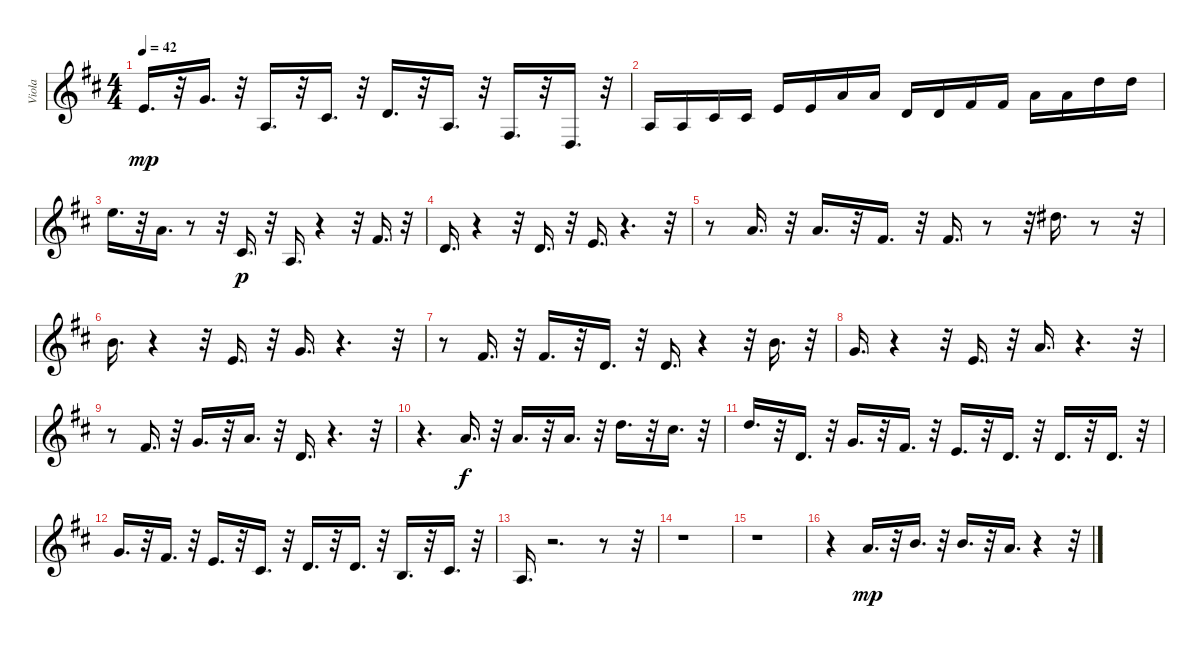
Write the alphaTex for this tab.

\track ("Viola" "Viola") {instrument viola}
\staff {score}
\tuning (E4 B3 G3 D3 A2 E2) {hide}
\ts (4 4)
\tempo 42
\clef g2
\ks d
0.1.16{d dy mp} r.32 3.1.16{d} r.32 2.3.16{d} r.32 2.2.16{d} r.32 3.2.16{d} r.32 2.3.16{d} r.32 4.4.16{d} r.32 0.4.16{d} r.32 |
2.3.16 2.3.16 2.2.16 2.2.16 0.1.16 0.1.16 5.1.16 5.1.16 3.2.16 3.2.16 2.1.16 2.1.16 5.1.16 5.1.16 10.1.16 10.1.16 |
12.1.16{d} r.32 10.2.16{d} r.8 r.32 11.4.16{d dy p} r.32 12.5.16{d} r.4 r.32 11.3.16{d} r.32 |
12.4.16{d} r.4 r.32 12.4.16{d} r.32 9.3.16{d} r.4{d} r.32 |
r.8 10.2.16{d} r.32 10.2.16{d} r.32 11.3.16{d} r.32 11.3.16{d} r.8 r.32 11.1.16{d} r.8 r.32 |
12.2.16{d} r.4 r.32 9.3.16{d} r.32 8.2.16{d} r.4{d} r.32 |
r.8 7.2.16{d} r.32 7.2.16{d} r.32 7.3.16{d} r.32 7.3.16{d} r.4 r.32 7.1.16{d} r.32 |
8.2.16{d} r.4 r.32 0.1.16{d} r.32 5.1.16{d} r.4{d} r.32 |
r.8 2.1.16{d} r.32 3.1.16{d} r.32 5.1.16{d} r.32 3.2.16{d} r.4{d} r.32 |
r.4{d} 5.1.16{d dy f} r.32 5.1.16{d} r.32 5.1.16{d} r.32 10.1.16{d} r.32 9.1.16{d} r.32 |
10.1.16{d} r.32 7.3.16{d} r.32 8.2.16{d} r.32 7.2.16{d} r.32 0.1.16{d} r.32 7.3.16{d} r.32 7.3.16{d} r.32 7.3.16{d} r.32 |
8.2.16{d} r.32 7.2.16{d} r.32 0.1.16{d} r.32 6.3.16{d} r.32 7.3.16{d} r.32 7.3.16{d} r.32 0.2.16{d} r.32 6.3.16{d} r.32 |
7.4.16{d} r.2{d} r.8 r.32 |
r.1 |
r.1 |
r.4 5.1.16{d dy mp} r.32 7.1.16{d} r.32 7.1.16{d} r.32 5.1.16{d} r.4 r.32
